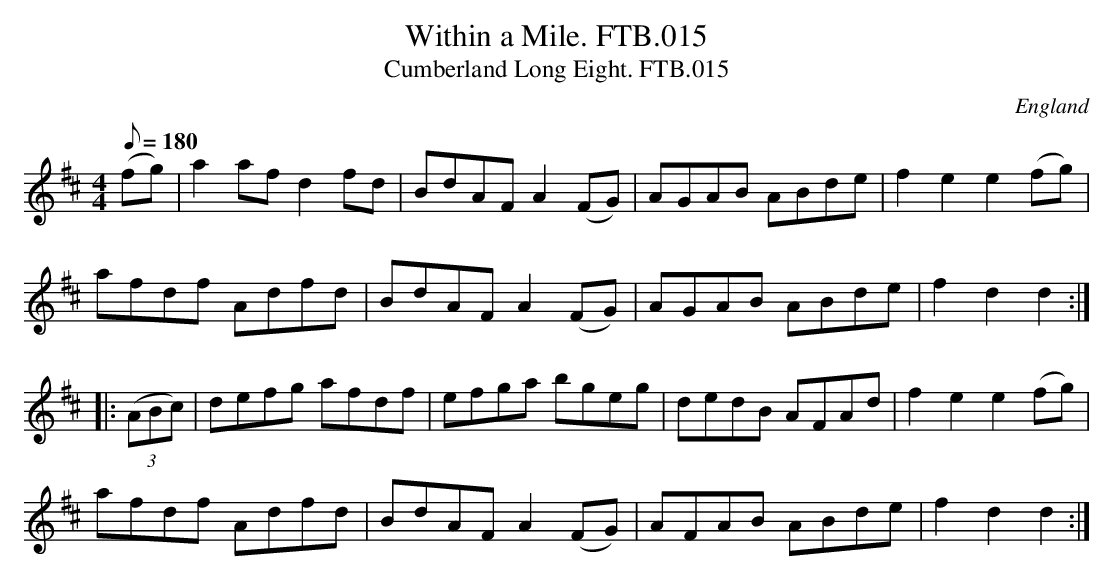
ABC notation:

X:1
T:Within a Mile. FTB.015
T:Cumberland Long Eight. FTB.015
M:4/4
L:1/8
Q:180
O:England
K:D
(fg)|a2afd2fd|BdAFA2(FG)|AGAB ABde|f2e2e2(fg)|
afdf Adfd|BdAFA2(FG)|AGAB ABde|f2d2d2:|
|:((3ABc)|defg afdf|efga bgeg|dedB AFAd|f2e2e2(fg)|
afdf Adfd|BdAFA2(FG)|AFAB ABde|f2d2d2:|
